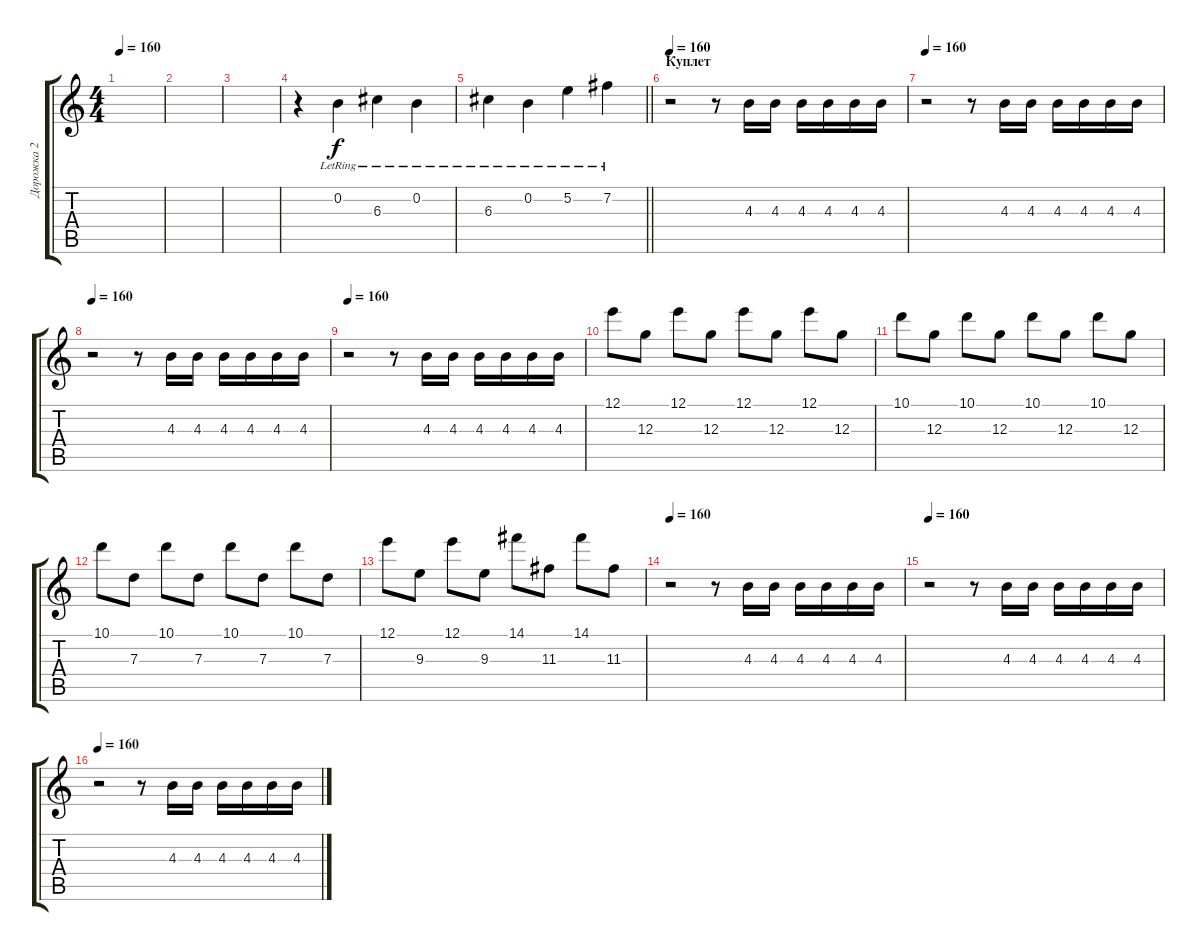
\track ("Дорожка 2" "Дорожка 2") {instrument acousticguitarsteel}
\staff {score tabs}
\tuning (E4 B3 G3 D3 A2 E2) {hide}
\ts (4 4)
\tempo 160
\clef g2
\ks c
|
|
|
r.4 0.2{lr}.4 6.3{lr}.4 0.2{lr}.4 |
\barLineRight lightlight
6.3{lr}.4 0.2{lr}.4 5.2{lr}.4 7.2{lr}.4 |
\section ("" "Куплет")
\tempo 160
r.2 r.8 4.3.16 4.3.16 4.3.16 4.3.16 4.3.16 4.3.16 |
\tempo 160
r.2 r.8 4.3.16 4.3.16 4.3.16 4.3.16 4.3.16 4.3.16 |
\tempo 160
r.2 r.8 4.3.16 4.3.16 4.3.16 4.3.16 4.3.16 4.3.16 |
\tempo 160
r.2 r.8 4.3.16 4.3.16 4.3.16 4.3.16 4.3.16 4.3.16 |
12.1.8 12.3.8 12.1.8 12.3.8 12.1.8 12.3.8 12.1.8 12.3.8 |
10.1.8 12.3.8 10.1.8 12.3.8 10.1.8 12.3.8 10.1.8 12.3.8 |
10.1.8 7.3.8 10.1.8 7.3.8 10.1.8 7.3.8 10.1.8 7.3.8 |
12.1.8 9.3.8 12.1.8 9.3.8 14.1.8 11.3.8 14.1.8 11.3.8 |
\tempo 160
r.2 r.8 4.3.16 4.3.16 4.3.16 4.3.16 4.3.16 4.3.16 |
\tempo 160
r.2 r.8 4.3.16 4.3.16 4.3.16 4.3.16 4.3.16 4.3.16 |
\tempo 160
r.2 r.8 4.3.16 4.3.16 4.3.16 4.3.16 4.3.16 4.3.16
